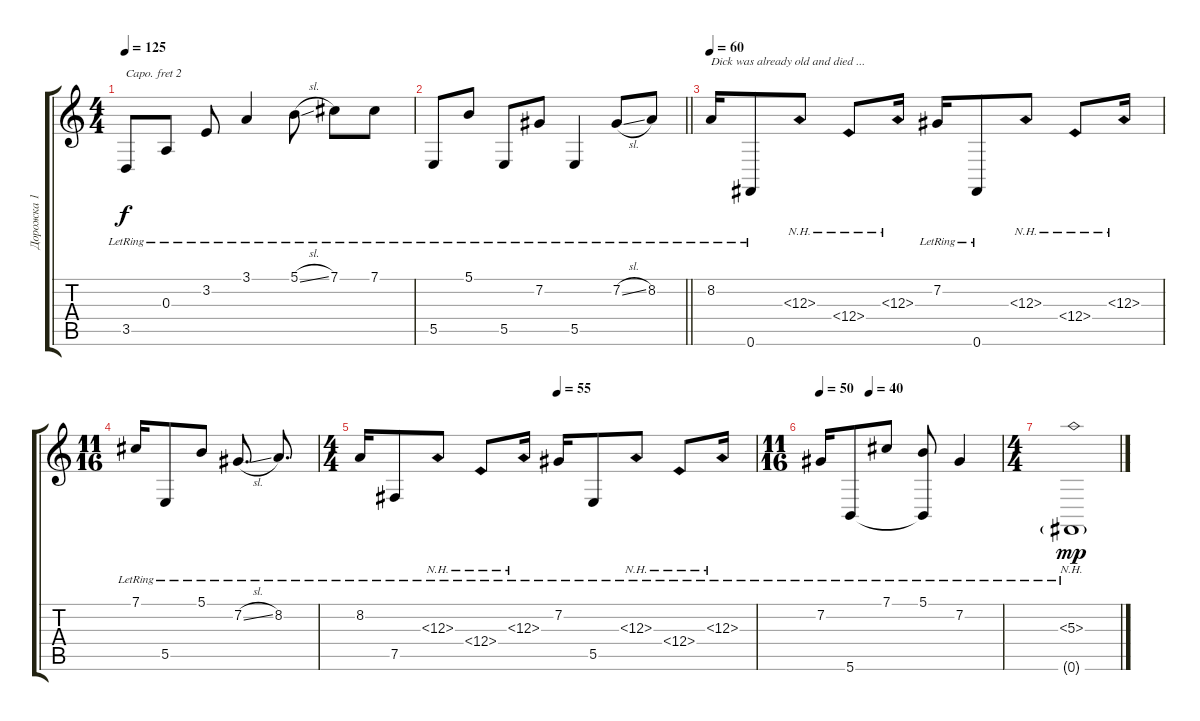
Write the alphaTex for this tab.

\track ("Дорожка 1" "Дорожка 1") {instrument acousticgrandpiano}
\staff {score tabs}
\capo 2
\tuning (E4 B3 G3 D3 A2 E2) {hide}
\ts (4 4)
\tempo 125
\clef g2
\ks c
3.5{lr}.8{dy f} 0.3{lr}.8 3.2{lr}.8 3.1{lr}.4 5.1{sl lr}.8 7.1{lr}.8 7.1{lr}.8 |
\barLineRight lightlight
5.5{lr}.8 5.1{lr}.8 5.5{lr}.8 7.2{lr}.8 5.5{lr}.4 7.2{sl lr}.8 8.2{lr}.8 |
\tempo 60
8.2{lr}.16{txt "Dick was already old and died ..."} 0.6{lr}.8 12.3{nh}.8 12.4{nh}.8 12.3{nh}.16 7.2{lr}.16 0.6{lr}.8 12.3{nh}.8 12.4{nh}.8 12.3{nh}.16 |
\ts (11 16)
7.1{lr}.16 5.5{lr}.8 5.1{lr}.8 7.2{sl lr}.8{d} 8.2{lr}.8{d} |
\ts (4 4)
\tempo (55 0.5)
8.2{lr}.16 7.5{lr}.8 12.3{nh lr}.8 12.4{nh lr}.8 12.3{nh lr}.16 7.2{lr}.16 5.5{lr}.8 12.3{nh lr}.8 12.4{nh lr}.8 12.3{nh lr}.16 |
\ts (11 16)
\tempo 50
\tempo (40 0.2727272727272727)
7.2{lr}.16 5.6{lr}.8 7.1{lr}.8 (5.1{lr} 5.6{t}).8 7.2{lr}.4 |
\ts (4 4)
(5.3{nh lr} 0.6{g}).1{dy mp}
